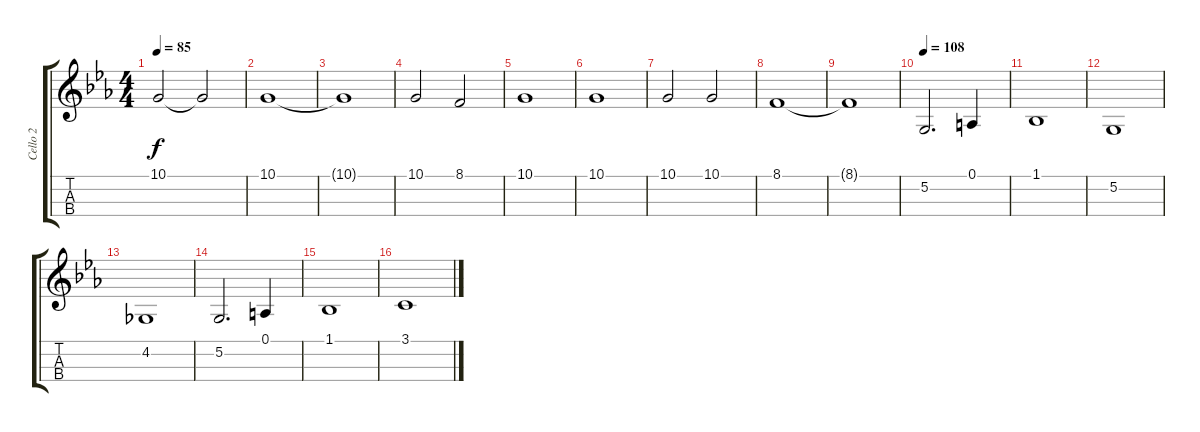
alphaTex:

\track ("Cello 2" "Cello 2") {instrument cello}
\staff {score tabs}
\tuning (A3 D3 G2 C2) {hide}
\ts (4 4)
\tempo 85
\clef g2
\ks eb
10.1.2{dy f instrument cello} 10.1{t}.2 |
10.1.1 |
10.1{t}.1 |
10.1.2 8.1.2 |
10.1.1 |
10.1.1 |
10.1.2 10.1.2 |
8.1.1 |
8.1{t}.1 |
\tempo 108
5.2.2{d} 0.1.4 |
1.1.1 |
5.2.1 |
4.2.1 |
5.2.2{d} 0.1.4 |
1.1.1 |
3.1.1
